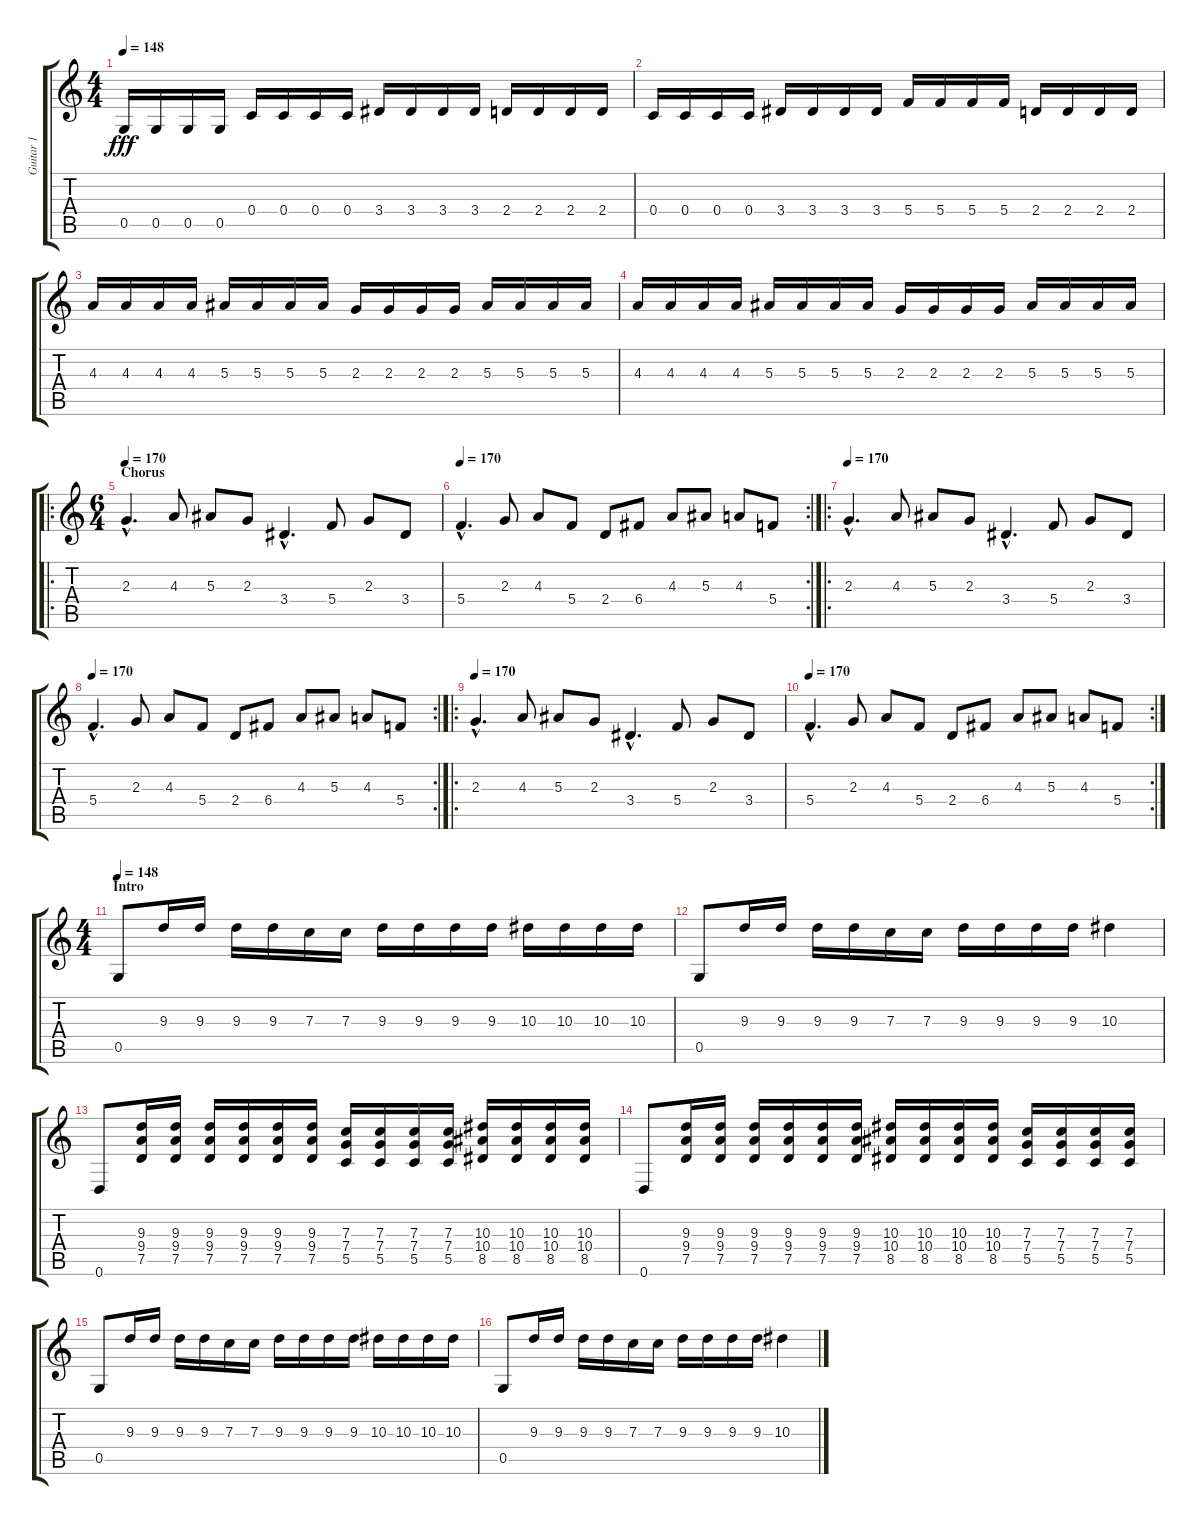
\track ("Guitar 1" "Guitar 1") {instrument distortionguitar}
\staff {score tabs}
\tuning (D4 A3 F3 C3 G2 D2) {hide}
\ts (4 4)
\tempo 148
\clef g2
\ks c
0.5.16{dy fff} 0.5.16 0.5.16 0.5.16 0.4.16 0.4.16 0.4.16 0.4.16 3.4.16 3.4.16 3.4.16 3.4.16 2.4.16 2.4.16 2.4.16 2.4.16 |
0.4.16 0.4.16 0.4.16 0.4.16 3.4.16 3.4.16 3.4.16 3.4.16 5.4.16 5.4.16 5.4.16 5.4.16 2.4.16 2.4.16 2.4.16 2.4.16 |
4.3.16 4.3.16 4.3.16 4.3.16 5.3.16 5.3.16 5.3.16 5.3.16 2.3.16 2.3.16 2.3.16 2.3.16 5.3.16 5.3.16 5.3.16 5.3.16 |
4.3.16 4.3.16 4.3.16 4.3.16 5.3.16 5.3.16 5.3.16 5.3.16 2.3.16 2.3.16 2.3.16 2.3.16 5.3.16 5.3.16 5.3.16 5.3.16 |
\ro
\ts (6 4)
\section ("" "Chorus")
\tempo 170
2.3{hac}.4{d} 4.3.8 5.3.8 2.3.8 3.4{hac}.4{d} 5.4.8 2.3.8 3.4.8 |
\rc 2
\tempo 170
5.4{hac}.4{d} 2.3.8 4.3.8 5.4.8 2.4.8 6.4.8 4.3.8 5.3.8 4.3.8 5.4.8 |
\ro
\tempo 170
2.3{hac}.4{d} 4.3.8 5.3.8 2.3.8 3.4{hac}.4{d} 5.4.8 2.3.8 3.4.8 |
\rc 2
\tempo 170
5.4{hac}.4{d} 2.3.8 4.3.8 5.4.8 2.4.8 6.4.8 4.3.8 5.3.8 4.3.8 5.4.8 |
\ro
\tempo 170
2.3{hac}.4{d} 4.3.8 5.3.8 2.3.8 3.4{hac}.4{d} 5.4.8 2.3.8 3.4.8 |
\rc 2
\tempo 170
5.4{hac}.4{d} 2.3.8 4.3.8 5.4.8 2.4.8 6.4.8 4.3.8 5.3.8 4.3.8 5.4.8 |
\ts (4 4)
\section ("" "Intro")
\tempo 148
0.5.8 9.3.16 9.3.16 9.3.16 9.3.16 7.3.16 7.3.16 9.3.16 9.3.16 9.3.16 9.3.16 10.3.16 10.3.16 10.3.16 10.3.16 |
0.5.8 9.3.16 9.3.16 9.3.16 9.3.16 7.3.16 7.3.16 9.3.16 9.3.16 9.3.16 9.3.16 10.3.4 |
0.6.8 (9.3 9.4 7.5).16 (9.3 9.4 7.5).16 (9.3 9.4 7.5).16 (9.3 9.4 7.5).16 (9.3 9.4 7.5).16 (9.3 9.4 7.5).16 (7.3 7.4 5.5).16 (7.3 7.4 5.5).16 (7.3 7.4 5.5).16 (7.3 7.4 5.5).16 (10.3 10.4 8.5).16 (10.3 10.4 8.5).16 (10.3 10.4 8.5).16 (10.3 10.4 8.5).16 |
0.6.8 (9.3 9.4 7.5).16 (9.3 9.4 7.5).16 (9.3 9.4 7.5).16 (9.3 9.4 7.5).16 (9.3 9.4 7.5).16 (9.3 9.4 7.5).16 (10.3 10.4 8.5).16 (10.3 10.4 8.5).16 (10.3 10.4 8.5).16 (10.3 10.4 8.5).16 (7.3 7.4 5.5).16 (7.3 7.4 5.5).16 (7.3 7.4 5.5).16 (7.3 7.4 5.5).16 |
0.5.8 9.3.16 9.3.16 9.3.16 9.3.16 7.3.16 7.3.16 9.3.16 9.3.16 9.3.16 9.3.16 10.3.16 10.3.16 10.3.16 10.3.16 |
0.5.8 9.3.16 9.3.16 9.3.16 9.3.16 7.3.16 7.3.16 9.3.16 9.3.16 9.3.16 9.3.16 10.3.4
